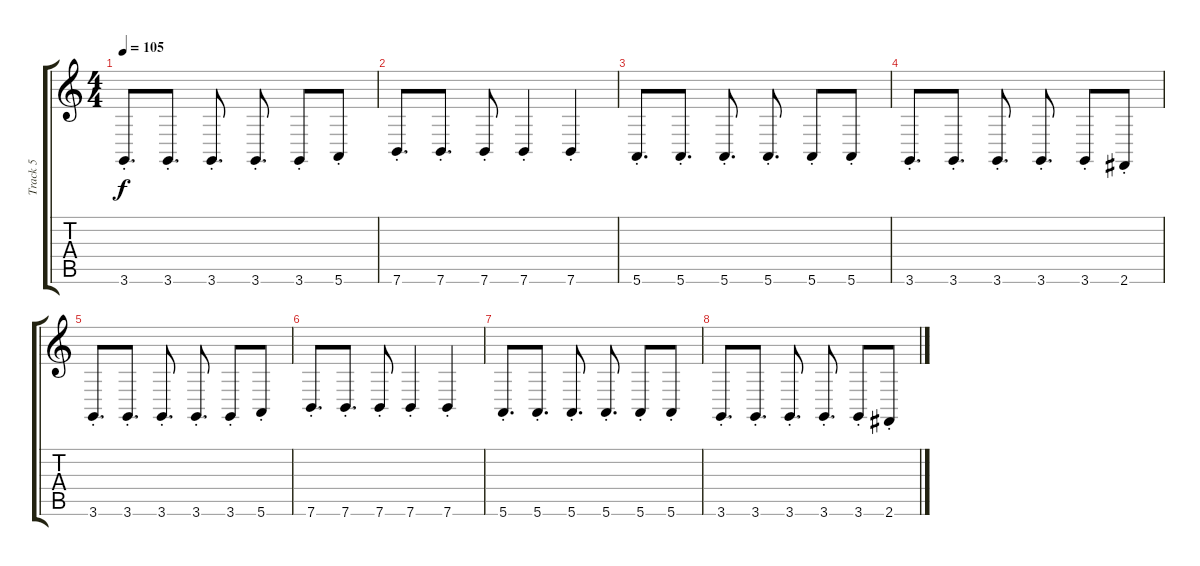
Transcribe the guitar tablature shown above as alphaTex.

\track ("Track 5" "Track 5") {instrument lead2sawtooth}
\staff {score tabs}
\tuning (E4 B3 G3 D3 A2 E2) {hide}
\ts (4 4)
\tempo 105
\clef g2
\ks c
3.6{st}.8{d dy f} 3.6{st}.8{d} 3.6{st}.8{d} 3.6{st}.8{d} 3.6{st}.8 5.6{st}.8 |
7.6{st}.8{d} 7.6{st}.8{d} 7.6{st}.8 7.6{st}.4 7.6{st}.4 |
5.6{st}.8{d} 5.6{st}.8{d} 5.6{st}.8{d} 5.6{st}.8{d} 5.6{st}.8 5.6{st}.8 |
3.6{st}.8{d} 3.6{st}.8{d} 3.6{st}.8{d} 3.6{st}.8{d} 3.6{st}.8 2.6{st}.8 |
3.6{st}.8{d} 3.6{st}.8{d} 3.6{st}.8{d} 3.6{st}.8{d} 3.6{st}.8 5.6{st}.8 |
7.6{st}.8{d} 7.6{st}.8{d} 7.6{st}.8 7.6{st}.4 7.6{st}.4 |
5.6{st}.8{d} 5.6{st}.8{d} 5.6{st}.8{d} 5.6{st}.8{d} 5.6{st}.8 5.6{st}.8 |
3.6{st}.8{d} 3.6{st}.8{d} 3.6{st}.8{d} 3.6{st}.8{d} 3.6{st}.8 2.6{st}.8
